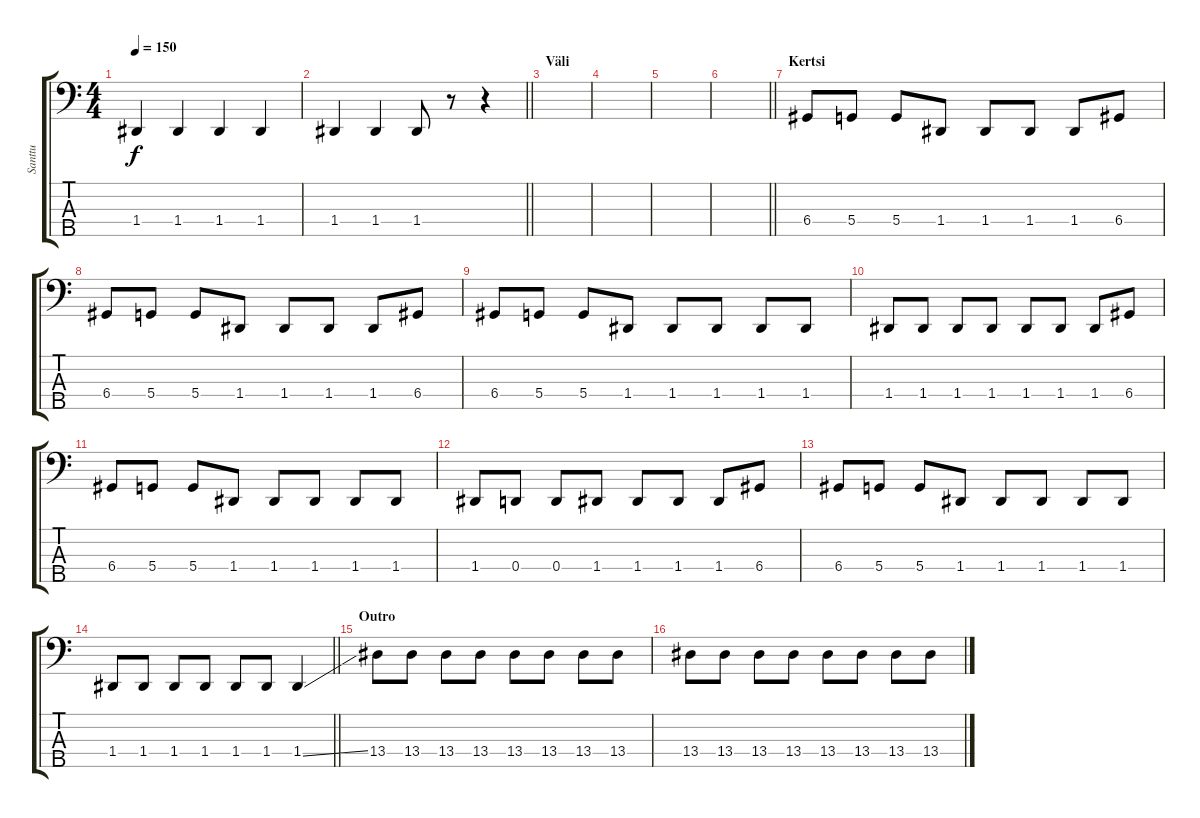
\track ("Santtu" "Santtu") {instrument electricbasspick}
\staff {score tabs}
\tuning (G2 D2 A1 D1 A0) {hide}
\ts (4 4)
\tempo 150
\clef f4
\ks c
1.4.4{dy f} 1.4.4 1.4.4 1.4.4 |
\barLineRight lightlight
1.4.4 1.4.4 1.4.8 r.8 r.4 |
\section ("" "Väli")
|
|
|
\barLineRight lightlight
|
\section ("" "Kertsi")
6.4.8 5.4.8 5.4.8 1.4.8 1.4.8 1.4.8 1.4.8 6.4.8 |
6.4.8 5.4.8 5.4.8 1.4.8 1.4.8 1.4.8 1.4.8 6.4.8 |
6.4.8 5.4.8 5.4.8 1.4.8 1.4.8 1.4.8 1.4.8 1.4.8 |
1.4.8 1.4.8 1.4.8 1.4.8 1.4.8 1.4.8 1.4.8 6.4.8 |
6.4.8 5.4.8 5.4.8 1.4.8 1.4.8 1.4.8 1.4.8 1.4.8 |
1.4.8 0.4.8 0.4.8 1.4.8 1.4.8 1.4.8 1.4.8 6.4.8 |
6.4.8 5.4.8 5.4.8 1.4.8 1.4.8 1.4.8 1.4.8 1.4.8 |
\barLineRight lightlight
1.4.8 1.4.8 1.4.8 1.4.8 1.4.8 1.4.8 1.4{ss}.4 |
\section ("" "Outro")
13.4.8 13.4.8 13.4.8 13.4.8 13.4.8 13.4.8 13.4.8 13.4.8 |
13.4.8 13.4.8 13.4.8 13.4.8 13.4.8 13.4.8 13.4.8 13.4.8
